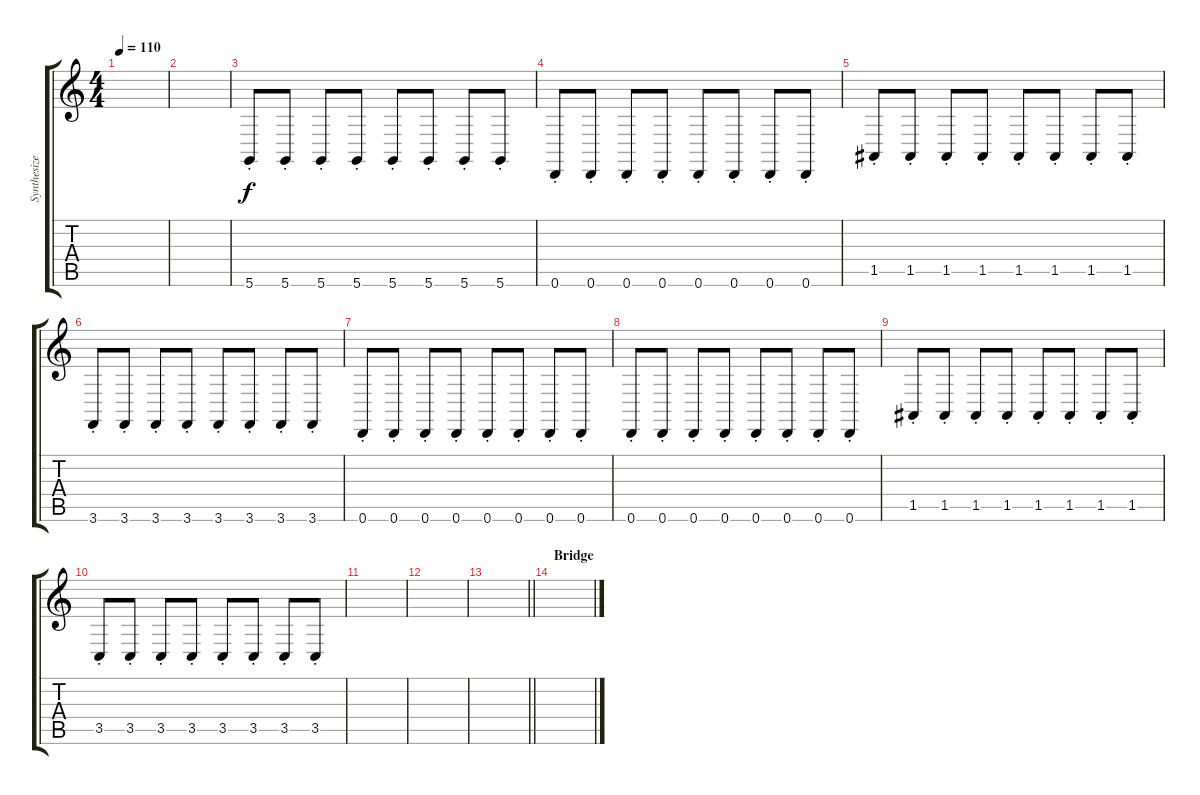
\track ("Synthesizer (R)" "Synthesize") {instrument lead1square}
\staff {score tabs}
\tuning (E4 B3 G3 D3 A2 D2) {hide}
\ts (4 4)
\tempo 110
\clef g2
\ks c
|
|
5.6{st}.8{volume 10} 5.6{st}.8 5.6{st}.8 5.6{st}.8 5.6{st}.8 5.6{st}.8 5.6{st}.8 5.6{st}.8 |
0.6{st}.8 0.6{st}.8 0.6{st}.8 0.6{st}.8 0.6{st}.8 0.6{st}.8 0.6{st}.8 0.6{st}.8 |
1.5{st}.8 1.5{st}.8 1.5{st}.8 1.5{st}.8 1.5{st}.8 1.5{st}.8 1.5{st}.8 1.5{st}.8 |
3.6{st}.8 3.6{st}.8 3.6{st}.8 3.6{st}.8 3.6{st}.8 3.6{st}.8 3.6{st}.8 3.6{st}.8 |
0.6{st}.8{volume 8} 0.6{st}.8 0.6{st}.8 0.6{st}.8 0.6{st}.8 0.6{st}.8 0.6{st}.8 0.6{st}.8 |
0.6{st}.8 0.6{st}.8 0.6{st}.8 0.6{st}.8 0.6{st}.8 0.6{st}.8 0.6{st}.8 0.6{st}.8 |
1.5{st}.8 1.5{st}.8 1.5{st}.8 1.5{st}.8 1.5{st}.8 1.5{st}.8 1.5{st}.8 1.5{st}.8 |
3.5{st}.8 3.5{st}.8 3.5{st}.8 3.5{st}.8 3.5{st}.8 3.5{st}.8 3.5{st}.8 3.5{st}.8 |
|
|
\barLineRight lightlight
|
\section ("" "Bridge")
